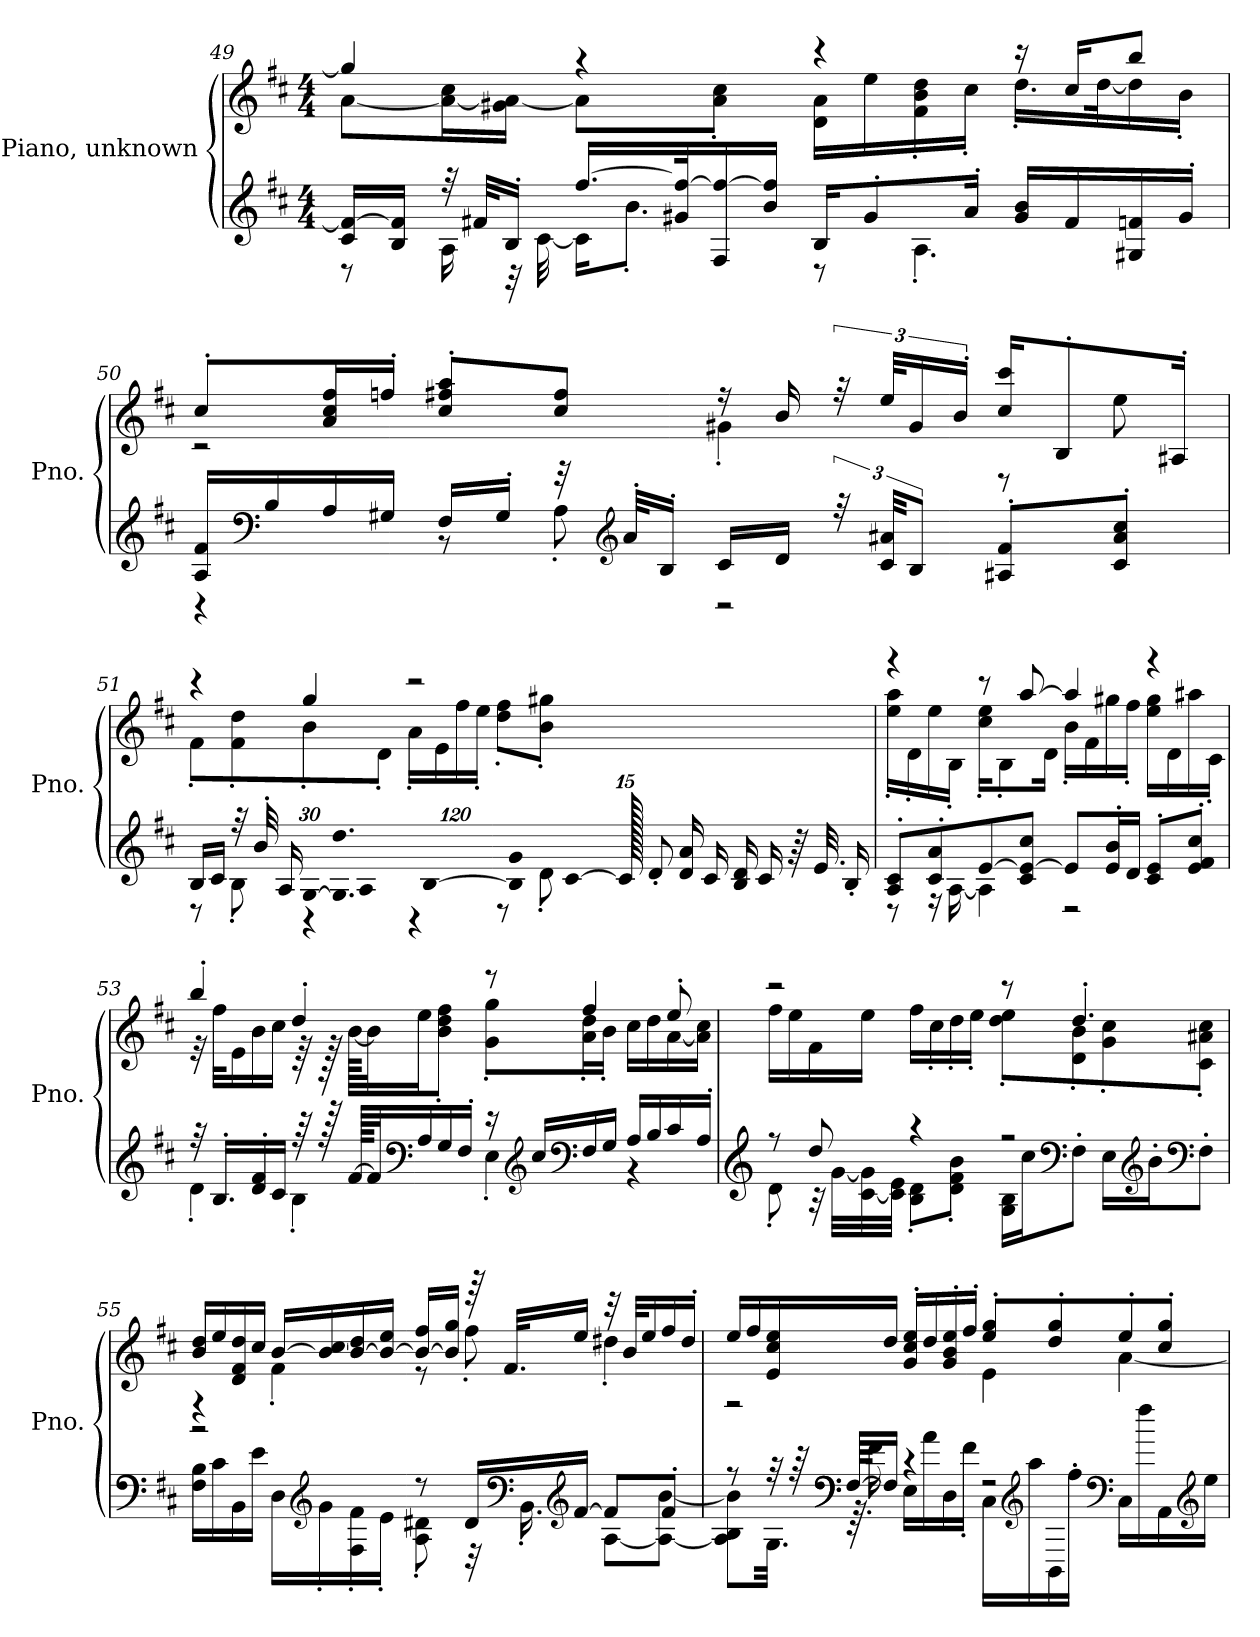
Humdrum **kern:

**kern	**kern
*part1	*part1
*staff2	*staff1
*I"Piano, unknown	*
*I'Pno.	*
!!LO:LB:g=z
*clefG2	*clefG2
*k[f#c#]	*k[f#c#]
*M4/4	*M4/4
=49	=49
*^	*^
16c#/ 16f/_LL	8r	4gg#/]	[8a\L
16B/ 16f/]JJ	.	.	.
32r	16A\	.	16a\_ 16cc#\L
32f#X/KLL	.	.	.
16B'/JJ	32r	.	16g#X\ 16a\_JJ
.	[32c#\	.	.
[16.ff#/LL	16c#\KL]	4r	8a\L]
.	8.b'\J	.	.
32g#X/ 32ff#/_K	.	.	.
16F#/ 16ff#/_	.	.	8a\' 8cc#\'J
16b/ 16ff#/]JJ	.	.	.
16B/KL	8r	4r	16d\ 16a\LL
8g#'/	.	.	16ee\
.	4.A'\	.	16f#\' 16b\' 16dd\'
16a'/Jk	.	.	16cc#'\JJ
16g#/ 16b/LL	.	16r	16.dd'\LL
16f#/	.	16cc#/KL	.
.	.	.	[32dd\K
16G#X/ 16fn/	.	8bb/J	16dd\]
16g#'/JJ	.	.	16b'\JJ
!!LO:LB:g=z	!!
=50	=50	=50	=50
16A/ 16f#/LL	4r	8cc#'/L	2r
*clefF4	*	*	*
16B/	.	.	.
16A/	.	16a/ 16cc#/ 16ff#/L	.
16G#X/JJ	.	16ffn'/JJ	.
16F#/LL	8r	8cc#/' 8ff#X/' 8aa/'L	.
16G#'/JJ	.	.	.
32r	8A'\	8cc#/ 8ff#/J	.
*clefG2	*	*	*
32a'/KLL	.	.	.
16B'/JJ	.	.	.
16c#/LL	2r	16r	4g#X'\
16d/JJ	.	16b/	.
48r	.	48r	.
48c#/ 48a#X/KKL	.	48ee/KLL	.
12B/J	.	24g#/	.
.	.	24b'/JJ	.
8A#X/' 8f#/'L	.	16cc#/ 16ccc#/KL	8r
.	.	8B'/	.
8c#/' 8a#/' 8cc#/'J	.	.	8ee\
.	.	16A#X'/Jk	.
!!LO:PB:g=z	!!
=51	=51	=51	=51
16B/LL	8r	4r	8f#'\L
16c#/JJ	.	.	.
32r	8B'\	.	8f#\' 8dd\'
32b'/KLL	.	.	.
16A/	.	.	.
*Xbrackettup	*	*	*
!LO:N:vis=64	!	!	!
[960%17G/KL	4r	4gg/	8b'\
!LO:N:vis=32.	!	!	!
1920%103G/] 1920%103dd/	.	.	.
!LO:N:vis=32	!	!	!
640%23A/	.	.	.
!LO:N:vis=32	!	!	!
[640%23B/	.	.	.
.	.	.	8d'\J
!LO:N:vis=32	!	!	!
640%23B/] 640%23g/J	.	.	.
[240%17c#/J	.	.	.
1920c#/]	4r	2r	16a'\LL
8d'/L	.	.	.
.	.	.	16e\
.	.	.	16ff#\
16d/ 16a/L	.	.	.
.	.	.	16ee'\JJ
16c#/JJ	.	.	.
.	8r	.	8dd\' 8ff#\'L
16B/ 16d/LL	.	.	.
16c#/JJ	.	.	.
.	8d'\	.	8b\' 8gg#X\'J
64r	.	.	.
32.e/KLL	.	.	.
16B'/JJ	.	.	.
.	1920ryy	1920ryy	1920ryy
=52	=52	=52	=52
8A/' 8c#/'L	8r	4r	16ee\' 16aa\'LL
.	.	.	16d'\
8c#/' 8a/'	16r	.	16ee\
.	[16A\	.	16B'\JJ
[8e/	4A\]	8r	16cc#\' 16ee\'KL
.	.	.	8B'\
8c#/ 8e/_ 8cc#/J	.	[8aa/	.
.	.	.	16d\Jk
8e/L]	2r	4aa/]	16b'\LL
.	.	.	16f#\
16e/' 16b/'L	.	.	16gg#X\
16d/JJ	.	.	16ff#'\JJ
8c#/' 8e/'L	.	4r	16ee\ 16gg#\LL
.	.	.	16d\
8e/' 8f#/' 8cc#/'J	.	.	16aa#X\
.	.	.	16c#'\JJ
!!LO:LB:g=z	!!
=53	=53	=53	=53
32r	4d'\	4bb'/	32r
16.B'/LL	.	.	32ff#\KLL
.	.	.	16e\
16d/' 16f#/'	.	.	16b\
16c#/JJ	.	.	16cc#\JJ
64r	4B'\	4dd'/	64r
128r	.	.	128r
[128f#/KKLLL	.	.	[128b\KKLLL
32f#/J]	.	.	32b\J]
*clefF4	*	*	*
16A/	.	.	16ee\J
16G/	.	.	8b\' 8dd\' 8ff#\'J
16F#'/JJ	.	.	.
16r	4E'\	8r	8g\' 8gg\'L
*clefG2	*	*	*
16cc#/LL	.	.	.
*clefF4	*	*	*
16F#/	.	4ff#/	16a\' 16dd\'L
16G/JJ	.	.	16b'\JJ
16A/LL	4r	.	16cc#\LL
16B/	.	.	16dd\
16c#/	.	8ee'/	[16a\
16A'/JJ	.	.	16a\] 16cc#\JJ
!!LO:LB:g=z	!!
=54	=54	=54	=54
*clefG2	*	*	*
8r	8d'\	2r	16ff#\LL
.	.	.	16ee\
8dd/	32r	.	16f#\
.	[32g\LLL	.	.
.	[32c#\ 32g\]	.	16ee\JJ
.	32c#\] 32e\JJJ	.	.
4r	8B\' 8d\'L	.	16ff#\LL
.	.	.	16cc#'\
.	8d\' 8f#\' 8b\'J	.	16dd'\
.	.	.	16ee'\JJ
2r	16G\ 16B\LL	8r	8dd\' 8ee\'L
.	16cc#\J	.	.
*clefF4	*	*	*
.	8F#'\J	4.dd'/	8d\' 8b\'
.	16E\LL	.	8g\' 8cc#\'
*clefG2	*	*	*
.	16b'\J	.	.
*clefF4	*	*	*
.	8F#'\J	.	8c#\' 8a#X\' 8cc#\'J
!!LO:LB:g=z	!!
=55	=55	=55	=55
2r	16F#\ 16B\LL	16b/ 16dd/LL	4r
.	16c#\	16ee/	.
.	16BB\	16d/ 16f#/ 16dd/	.
.	16e\JJ	16cc#/JJ	.
.	16D\LL	[16b/LL	4f#'\
*clefG2	*	*	*
.	16g'\	16b/_ 16cc#/	.
.	16F#\' 16f#\'	16b/_ 16dd/	.
.	16e'\JJ	16b/_ 16ee/JJ	.
8r	8A\' 8d#X\'	16b/_ 16ff#/LL	8r
.	.	16b/] 16gg/JJ	.
16d#/LL	32r	64r	8ff#'\
.	.	32.f#/KLL	.
*clefF4	*	*	*
.	16.BB'\	.	.
*clefG2	*	*	*
[16f#/JJ	.	16ee/JJ	.
8f#/L]	[8A\L	32r	4dd#X'\
.	.	32b/KLL	.
.	.	16ee/	.
8f#'/J	8A\_ [8b\J	16ff#/	.
.	.	16dd#'/JJ	.
!!LO:LB:g=z	!!
=56	=56	=56	=56
8r	8A\] 8B\ 8b\]L	16ee/LL	2r
.	.	16ff#/	.
32r	32.G\Jkk	16e/ 16cc#/ 16ee/	.
64r	.	.	.
*clefF4	*	*	*
[64F#/KKLL	64r	.	.
16F#/JJ]	16f#'\	16dd/JJ	.
4r	16E\LL	16g/' 16cc#/' 16ee/'LL	.
.	16a\	16dd/	.
.	16D\	16g/' 16b/' 16ee/'	.
.	16f#'\JJ	16ff#'/JJ	.
2r	16C#\LL	8ee/' 8gg/'L	4e\
*clefG2	*	*	*
.	16aa\	.	.
.	16BB\	8dd/' 8gg/'	.
.	16ff#'\JJ	.	.
*clefF4	*	*	*
.	16C#\LL	8ee'/	[4a\
.	16ff#\	.	.
.	16AA\	8cc#/' 8gg/'J	.
*clefG2	*	*	*
.	16ee\JJ	.	.
*v	*v	*	*
*	*v	*v
=	=
*-	*-
